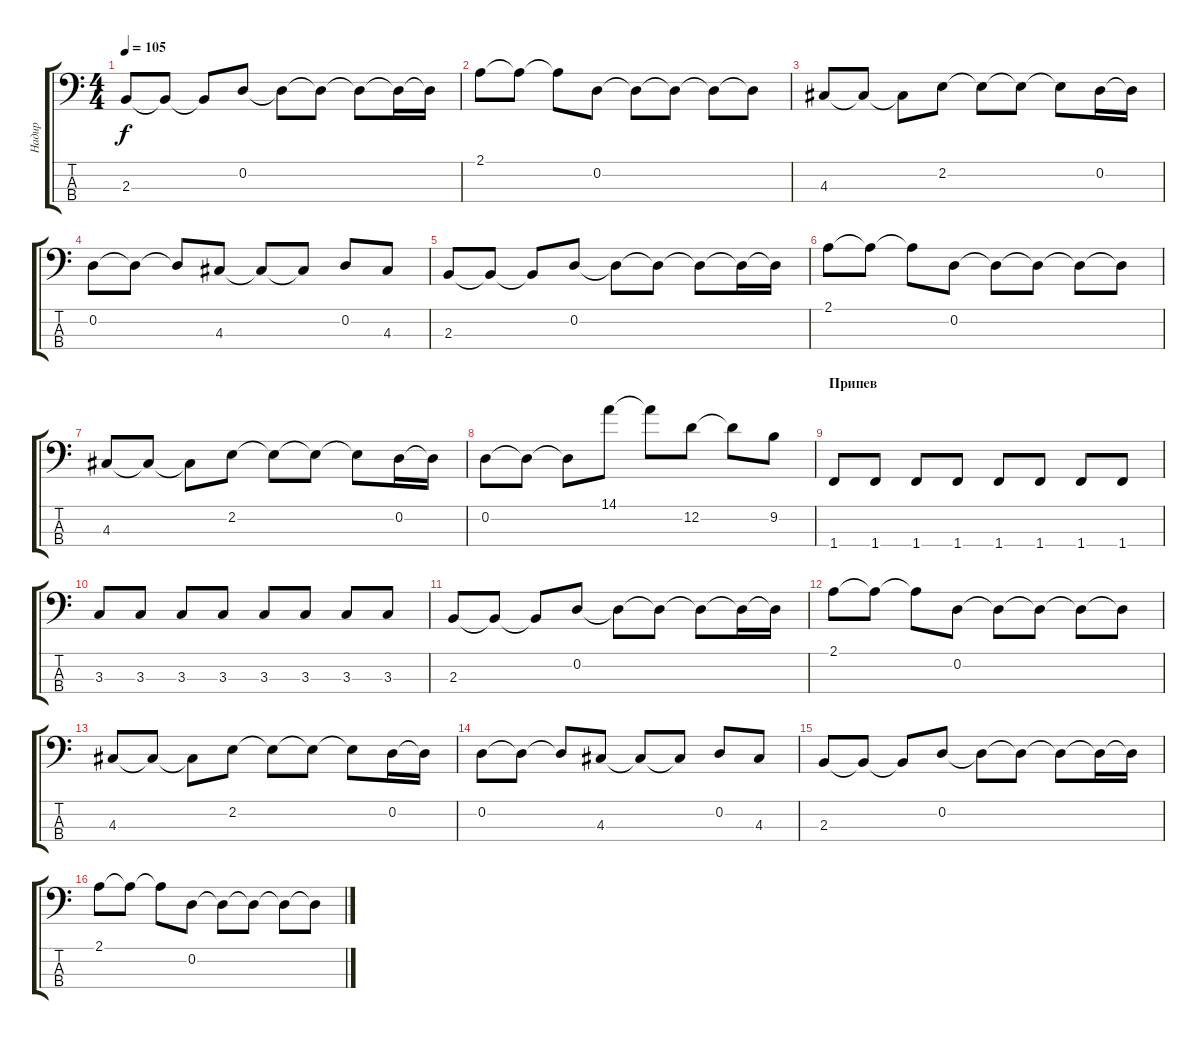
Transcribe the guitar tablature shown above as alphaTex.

\track ("Надир" "Надир") {instrument electricbassfinger}
\staff {score tabs}
\tuning (G2 D2 A1 E1) {hide}
\ts (4 4)
\tempo 105
\clef f4
\ks c
2.3.8{dy f} 2.3{t}.8 2.3{t}.8 0.2.8 0.2{t}.8 0.2{t}.8 0.2{t}.8 0.2{t}.16 0.2{t}.16 |
2.1.8 2.1{t}.8 2.1{t}.8 0.2.8 0.2{t}.8 0.2{t}.8 0.2{t}.8 0.2{t}.8 |
4.3.8 4.3{t}.8 4.3{t}.8 2.2.8 2.2{t}.8 2.2{t}.8 2.2{t}.8 0.2.16 0.2{t}.16 |
0.2.8 0.2{t}.8 0.2{t}.8 4.3.8 4.3{t}.8 4.3{t}.8 0.2.8 4.3.8 |
2.3.8 2.3{t}.8 2.3{t}.8 0.2.8 0.2{t}.8 0.2{t}.8 0.2{t}.8 0.2{t}.16 0.2{t}.16 |
2.1.8 2.1{t}.8 2.1{t}.8 0.2.8 0.2{t}.8 0.2{t}.8 0.2{t}.8 0.2{t}.8 |
4.3.8 4.3{t}.8 4.3{t}.8 2.2.8 2.2{t}.8 2.2{t}.8 2.2{t}.8 0.2.16 0.2{t}.16 |
0.2.8 0.2{t}.8 0.2{t}.8 14.1.8 14.1{t}.8 12.2.8 12.2{t}.8 9.2.8 |
\section ("" "Припев")
1.4.8 1.4.8 1.4.8 1.4.8 1.4.8 1.4.8 1.4.8 1.4.8 |
3.3.8 3.3.8 3.3.8 3.3.8 3.3.8 3.3.8 3.3.8 3.3.8 |
2.3.8 2.3{t}.8 2.3{t}.8 0.2.8 0.2{t}.8 0.2{t}.8 0.2{t}.8 0.2{t}.16 0.2{t}.16 |
2.1.8 2.1{t}.8 2.1{t}.8 0.2.8 0.2{t}.8 0.2{t}.8 0.2{t}.8 0.2{t}.8 |
4.3.8 4.3{t}.8 4.3{t}.8 2.2.8 2.2{t}.8 2.2{t}.8 2.2{t}.8 0.2.16 0.2{t}.16 |
0.2.8 0.2{t}.8 0.2{t}.8 4.3.8 4.3{t}.8 4.3{t}.8 0.2.8 4.3.8 |
2.3.8 2.3{t}.8 2.3{t}.8 0.2.8 0.2{t}.8 0.2{t}.8 0.2{t}.8 0.2{t}.16 0.2{t}.16 |
2.1.8 2.1{t}.8 2.1{t}.8 0.2.8 0.2{t}.8 0.2{t}.8 0.2{t}.8 0.2{t}.8
